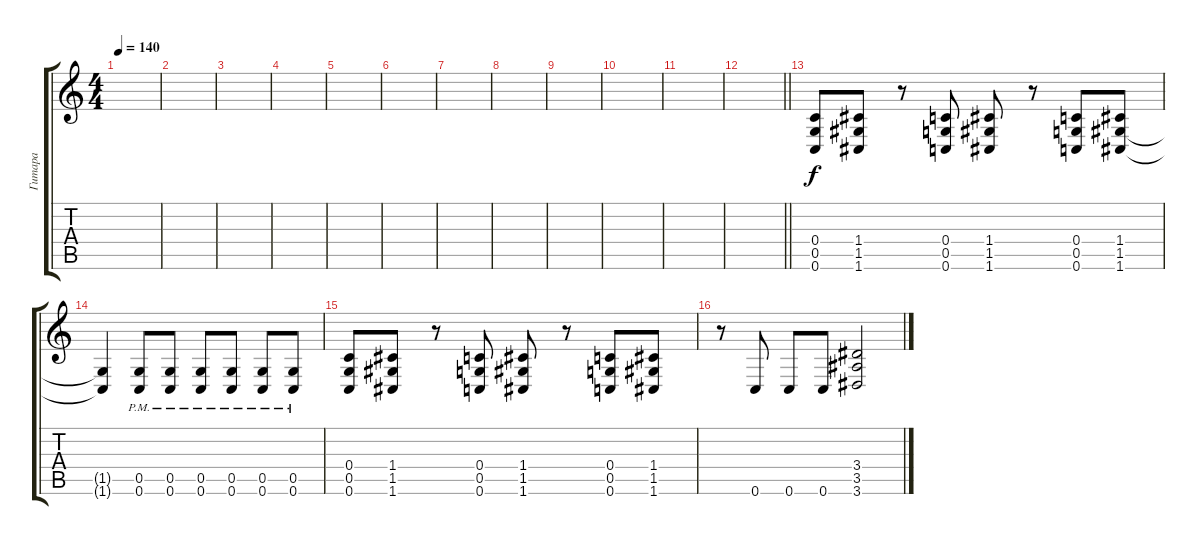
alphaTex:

\track ("Гитара" "Гитара") {instrument distortionguitar}
\staff {score tabs}
\tuning (D4 A3 F3 C3 G2 C2) {hide}
\ts (4 4)
\tempo 140
\clef g2
\ks c
|
|
|
|
|
|
|
|
|
|
|
\barLineRight lightlight
|
\section ("" " ")
(0.4 0.5 0.6).8 (1.4 1.5 1.6).8 r.8 (0.4 0.5 0.6).8 (1.4 1.5 1.6).8 r.8 (0.4 0.5 0.6).8 (1.4 1.5 1.6).8 |
(1.5{t} 1.6{t}).4 (0.5{pm} 0.6{pm}).8 (0.5{pm} 0.6{pm}).8 (0.5{pm} 0.6{pm}).8 (0.5{pm} 0.6{pm}).8 (0.5{pm} 0.6{pm}).8 (0.5{pm} 0.6{pm}).8 |
(0.4 0.5 0.6).8 (1.4 1.5 1.6).8 r.8 (0.4 0.5 0.6).8 (1.4 1.5 1.6).8 r.8 (0.4 0.5 0.6).8 (1.4 1.5 1.6).8 |
r.8 0.6.8 0.6.8 0.6.8 (3.4 3.5 3.6).2
